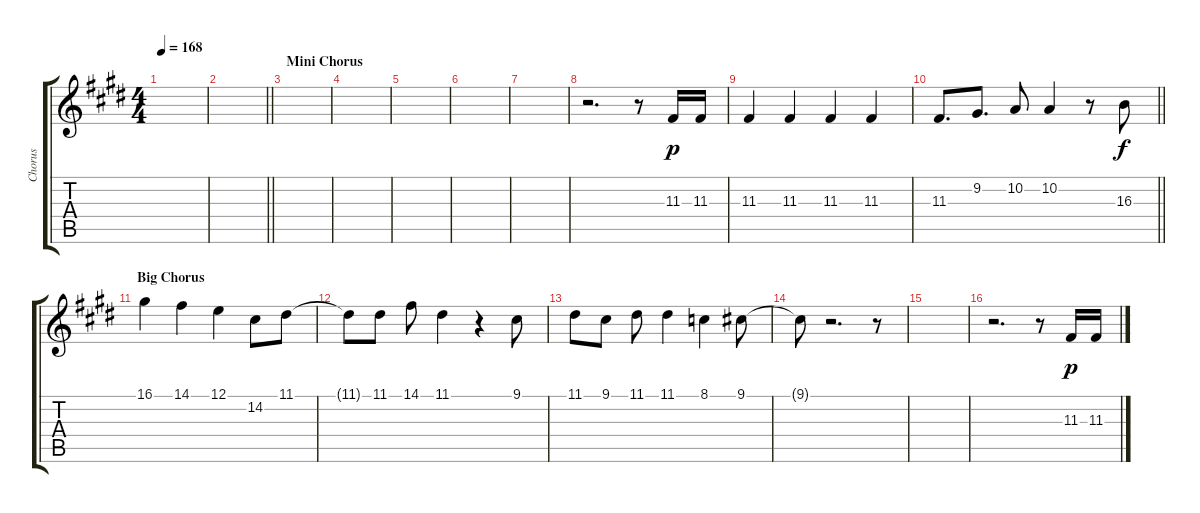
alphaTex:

\track ("Chorus" "Chorus") {mute instrument tenorsax}
\staff {score tabs}
\tuning (E4 B3 G3 D3 A2 E2) {hide}
\ts (4 4)
\tempo 168
\clef g2
\ks e
|
\barLineRight lightlight
|
\section ("" "Mini Chorus")
|
|
|
|
|
r.2{d} r.8 11.3.16{dy p} 11.3.16 |
11.3.4 11.3.4 11.3.4 11.3.4 |
\barLineRight lightlight
11.3.8{d} 9.2.8{d} 10.2.8 10.2.4 r.8 16.3.8{dy f} |
\section ("" "Big Chorus")
16.1.4 14.1.4 12.1.4 14.2.8 11.1.8 |
11.1{t}.8 11.1.8 14.1.8 11.1.4 r.4 9.1.8 |
11.1.8 9.1.8 11.1.8 11.1.4 8.1.4 9.1.8 |
9.1{t}.8 r.2{d} r.8 |
|
r.2{d} r.8 11.3.16{dy p} 11.3.16
